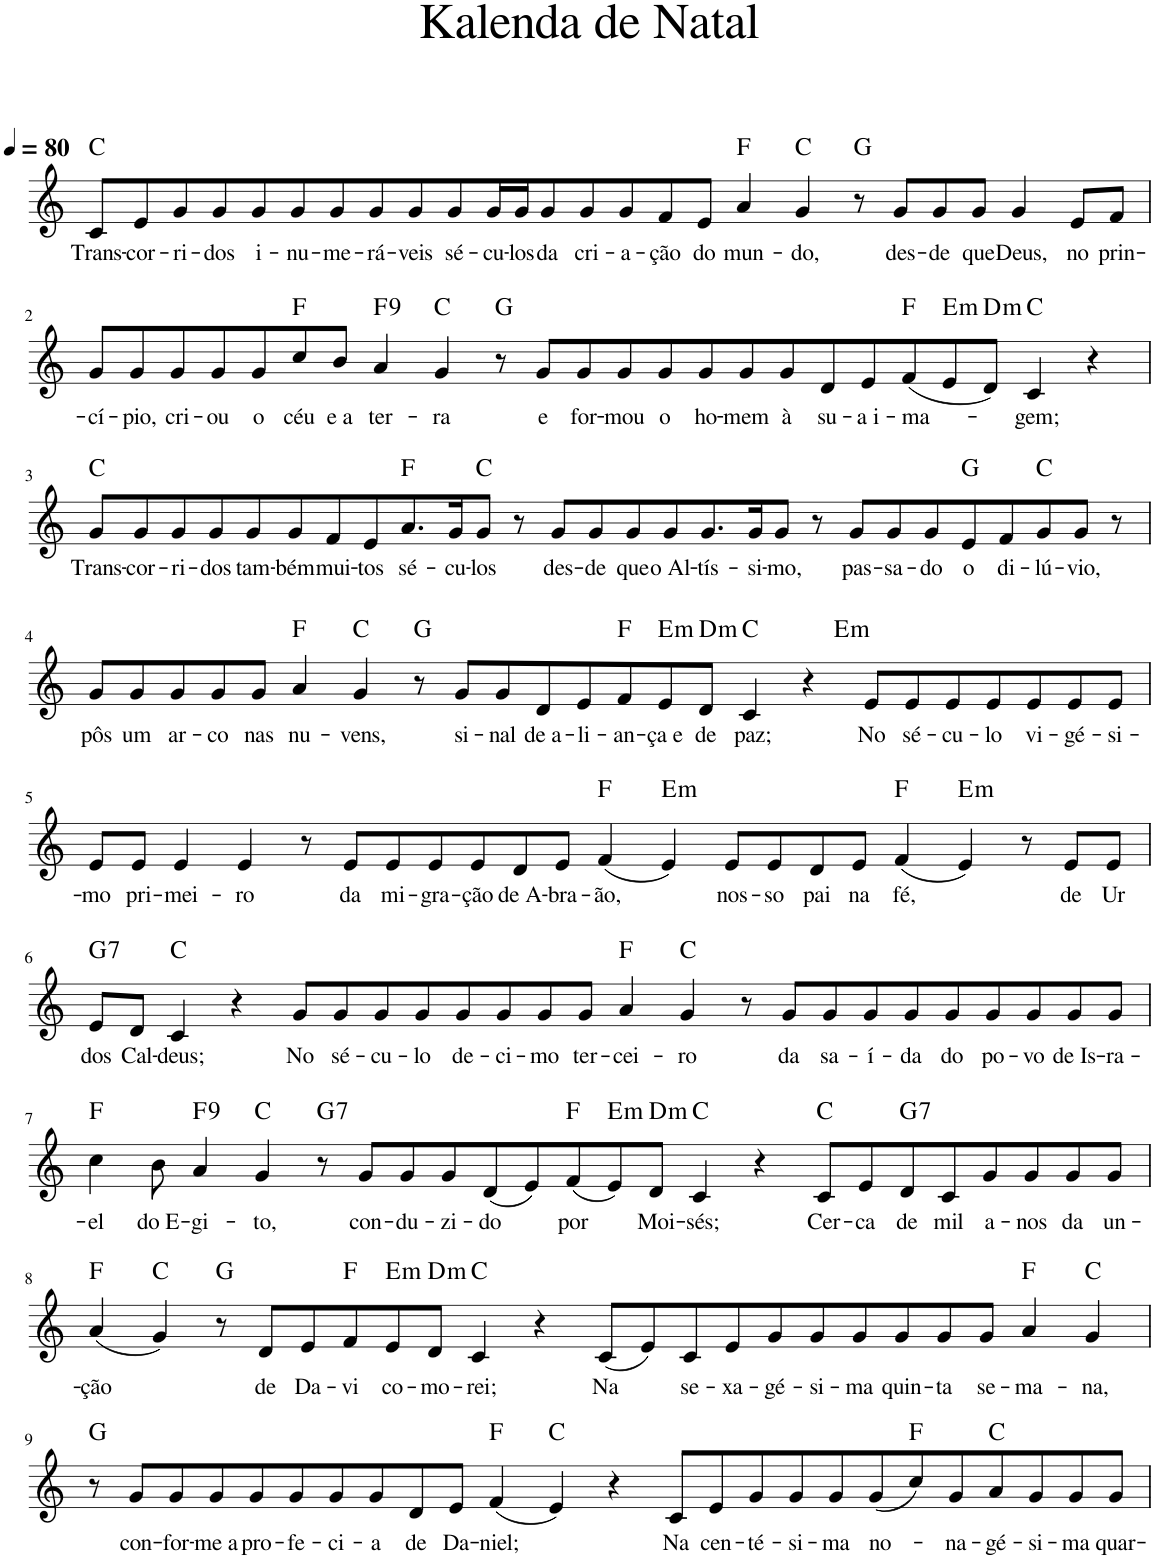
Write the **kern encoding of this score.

**kern	**text	**harte
*part1	*part1	*part1
*staff1	*staff1	*
*I"Voz	*	*
*I'Vo.	*	*
*clefG2	*	*
*k[]	*	*
*M14/4	*	*
*MM80	*	*
=1	=1	=1
!	!LO:LY:b	!
8c/L	Trans-	C:maj
!	!LO:LY:b	!
8e/	-cor-	.
!	!LO:LY:b	!
8g/	-ri-	.
!	!LO:LY:b	!
8g/	-dos	.
!	!LO:LY:b	!
8g/	i-	.
!	!LO:LY:b	!
8g/	-nu-	.
!	!LO:LY:b	!
8g/	-me-	.
!	!LO:LY:b	!
8g/	-rá-	.
!	!LO:LY:b	!
8g/	-veis	.
!	!LO:LY:b	!
8g/	sé-	.
!	!LO:LY:b	!
16g/L	-cu-	.
!	!LO:LY:b	!
16g/J	-los	.
!	!LO:LY:b	!
8g/	da	.
!	!LO:LY:b	!
8g/	cri-	.
!	!LO:LY:b	!
8g/	-a-	.
!	!LO:LY:b	!
8f/	-ção	.
!	!LO:LY:b	!
8e/J	do	.
!	!LO:LY:b	!
4a/	mun-	F:maj
!	!LO:LY:b	!
4g/	-do,	C:maj
8r	.	G:maj
!	!LO:LY:b	!
8g/L	des-	.
!	!LO:LY:b	!
8g/	-de	.
!	!LO:LY:b	!
8g/J	que	.
!	!LO:LY:b	!
4g/	Deus,	.
!	!LO:LY:b	!
8e/L	no	.
!	!LO:LY:b	!
8f/J	prin-	.
!!LO:LB:g=z
=2	=2	=2
!	!LO:LY:b	!
8g/L	-cí-	.
!	!LO:LY:b	!
8g/	-pio,	.
!	!LO:LY:b	!
8g/	cri-	.
!	!LO:LY:b	!
8g/	-ou	.
!	!LO:LY:b	!
8g/	o	.
!	!LO:LY:b	!
8cc/	céu	F:maj
!	!LO:LY:b	!
8b/J	e a	.
!	!LO:LY:b	!LO:H:kt=9
4a/	ter-	F:9
!	!LO:LY:b	!
4g/	-ra	C:maj
8r	.	G:maj
!	!LO:LY:b	!
8g/L	e	.
!	!LO:LY:b	!
8g/	for-	.
!	!LO:LY:b	!
8g/	-mou	.
!	!LO:LY:b	!
8g/	o	.
!	!LO:LY:b	!
8g/	ho-	.
!	!LO:LY:b	!
8g/	-mem	.
!	!LO:LY:b	!
8g/	à	.
!	!LO:LY:b	!
8d/	su-	.
!	!LO:LY:b	!
8e/	-a i-	.
!	!LO:LY:b	!
(8f/	-ma-	F:maj
!	!	!LO:H:kt=m
8e/	.	E:min
!	!	!LO:H:kt=m
8d/J)	.	D:min
!	!LO:LY:b	!
4c/	-gem;	C:maj
4r	.	.
!!LO:LB:g=z
=3	=3	=3
!	!LO:LY:b	!
8g/L	Trans-	C:maj
!	!LO:LY:b	!
8g/	-cor-	.
!	!LO:LY:b	!
8g/	-ri-	.
!	!LO:LY:b	!
8g/	-dos	.
!	!LO:LY:b	!
8g/	tam-	.
!	!LO:LY:b	!
8g/	-bém	.
!	!LO:LY:b	!
8f/	mui-	.
!	!LO:LY:b	!
8e/	-tos	.
!	!LO:LY:b	!
8.a/	sé-	F:maj
!	!LO:LY:b	!
16g/K	-cu-	.
!	!LO:LY:b	!
8g/J	-los	C:maj
8r	.	.
!	!LO:LY:b	!
8g/L	des-	.
!	!LO:LY:b	!
8g/	-de	.
!	!LO:LY:b	!
8g/	que	.
!	!LO:LY:b	!
8g/	o Al-	.
!	!LO:LY:b	!
8.g/	-tís-	.
!	!LO:LY:b	!
16g/K	-si-	.
!	!LO:LY:b	!
8g/J	-mo,	.
8r	.	.
!	!LO:LY:b	!
8g/L	pas-	.
!	!LO:LY:b	!
8g/	-sa-	.
!	!LO:LY:b	!
8g/	-do	.
!	!LO:LY:b	!
8e/	o	G:maj
!	!LO:LY:b	!
8f/	di-	.
!	!LO:LY:b	!
8g/	-lú-	C:maj
!	!LO:LY:b	!
8g/J	-vio,	.
8r	.	.
!!LO:LB:g=z
=4	=4	=4
!	!LO:LY:b	!
*^	*	*
8g/L	1ryy	pôs	.
!	!	!LO:LY:b	!
8g/	.	um	.
!	!	!LO:LY:b	!
8g/	.	ar-	.
!	!	!LO:LY:b	!
8g/	.	-co	.
!	!	!LO:LY:b	!
8g/J	.	nas	.
!	!	!LO:LY:b	!
4a/	.	nu-	F:maj
!	!	!LO:LY:b	!
4g/	.	-vens,	C:maj
.	1.ryy	.	.
8r	.	.	G:maj
!	!	!LO:LY:b	!
8g/L	.	si-	.
!	!	!LO:LY:b	!
8g/	.	-nal	.
!	!	!LO:LY:b	!
8d/	.	de a-	.
!	!	!LO:LY:b	!
8e/	.	-li-	.
!	!	!LO:LY:b	!
8f/	.	-an-	F:maj
!	!	!LO:LY:b	!LO:H:kt=m
8e/	.	-ça e	E:min
!	!	!LO:LY:b	!LO:H:kt=m
8d/J	.	de	D:min
!	!	!LO:LY:b	!
4c/	.	paz;	C:maj
4r	.	.	.
!	!	!	!LO:H:kt=m
.	1ryy	.	E:min
!	!	!LO:LY:b	!
8e/L	.	No	.
!	!	!LO:LY:b	!
8e/	.	sé-	.
!	!	!LO:LY:b	!
8e/	.	-cu-	.
!	!	!LO:LY:b	!
8e/	.	-lo	.
!	!	!LO:LY:b	!
8e/	.	vi-	.
!	!	!LO:LY:b	!
8e/	.	-gé-	.
!	!	!LO:LY:b	!
8e/J	.	-si-	.
!!LO:LB:g=z	!!
=5	=5	=5	=5
!	!	!LO:LY:b	!
*v	*v	*	*
8e/L	-mo	.
!	!LO:LY:b	!
8e/J	pri-	.
!	!LO:LY:b	!
4e/	-mei-	.
!	!LO:LY:b	!
4e/	-ro	.
8r	.	.
!	!LO:LY:b	!
8e/L	da	.
!	!LO:LY:b	!
8e/	mi-	.
!	!LO:LY:b	!
8e/	-gra-	.
!	!LO:LY:b	!
8e/	-ção	.
!	!LO:LY:b	!
8d/	de A-	.
!	!LO:LY:b	!
8e/J	-bra-	.
!	!LO:LY:b	!
(4f/	-ão,	F:maj
!	!	!LO:H:kt=m
4e/)	.	E:min
!	!LO:LY:b	!
8e/L	nos-	.
!	!LO:LY:b	!
8e/	-so	.
!	!LO:LY:b	!
8d/	pai	.
!	!LO:LY:b	!
8e/J	na	.
!	!LO:LY:b	!
(4f/	fé,	F:maj
!	!	!LO:H:kt=m
4e/)	.	E:min
8r	.	.
!	!LO:LY:b	!
8e/L	de	.
!	!LO:LY:b	!
8e/J	Ur	.
!!LO:LB:g=z
=6	=6	=6
!	!LO:LY:b	!LO:H:kt=7
8e/L	dos	G:7
!	!LO:LY:b	!
8d/J	Cal-	.
!	!LO:LY:b	!
4c/	-deus;	C:maj
4r	.	.
!	!LO:LY:b	!
8g/L	No	.
!	!LO:LY:b	!
8g/	sé-	.
!	!LO:LY:b	!
8g/	-cu-	.
!	!LO:LY:b	!
8g/	-lo	.
!	!LO:LY:b	!
8g/	de-	.
!	!LO:LY:b	!
8g/	-ci-	.
!	!LO:LY:b	!
8g/	-mo	.
!	!LO:LY:b	!
8g/J	ter-	.
!	!LO:LY:b	!
4a/	-cei-	F:maj
!	!LO:LY:b	!
4g/	-ro	C:maj
8r	.	.
!	!LO:LY:b	!
8g/L	da	.
!	!LO:LY:b	!
8g/	sa-	.
!	!LO:LY:b	!
8g/	-í-	.
!	!LO:LY:b	!
8g/	-da	.
!	!LO:LY:b	!
8g/	do	.
!	!LO:LY:b	!
8g/	po-	.
!	!LO:LY:b	!
8g/	-vo	.
!	!LO:LY:b	!
8g/	de Is-	.
!	!LO:LY:b	!
8g/J	-ra-	.
!!LO:LB:g=z
=7	=7	=7
!	!LO:LY:b	!
4cc\	-el	F:maj
!	!LO:LY:b	!
8b\	do E-	.
!	!LO:LY:b	!LO:H:kt=9
4a/	-gi-	F:9
!	!LO:LY:b	!
4g/	-to,	C:maj
!	!	!LO:H:kt=7
8r	.	G:7
!	!LO:LY:b	!
8g/L	con-	.
!	!LO:LY:b	!
8g/	-du-	.
!	!LO:LY:b	!
8g/	-zi-	.
!	!LO:LY:b	!
(8d/	-do	.
8e/)	.	.
!	!LO:LY:b	!
(8f/	por	F:maj
!	!	!LO:H:kt=m
8e/)	.	E:min
!	!LO:LY:b	!LO:H:kt=m
8d/J	Moi-	D:min
!	!LO:LY:b	!
4c/	-sés;	C:maj
4r	.	.
!	!LO:LY:b	!
8c/L	Cer-	C:maj
!	!LO:LY:b	!
8e/	-ca	.
!	!LO:LY:b	!LO:H:kt=7
8d/	de	G:7
!	!LO:LY:b	!
8c/	mil	.
!	!LO:LY:b	!
8g/	a-	.
!	!LO:LY:b	!
8g/	-nos	.
!	!LO:LY:b	!
8g/	da	.
!	!LO:LY:b	!
8g/J	un-	.
!!LO:LB:g=z
=8	=8	=8
!	!LO:LY:b	!
(4a/	-ção	F:maj
4g/)	.	C:maj
8r	.	G:maj
!	!LO:LY:b	!
8d/L	de	.
!	!LO:LY:b	!
8e/	Da-	.
!	!LO:LY:b	!
8f/	-vi	F:maj
!	!LO:LY:b	!LO:H:kt=m
8e/	co-	E:min
!	!LO:LY:b	!LO:H:kt=m
8d/J	-mo-	D:min
!	!LO:LY:b	!
4c/	-rei;	C:maj
4r	.	.
!	!LO:LY:b	!
(8c/L	Na	.
8e/)	.	.
!	!LO:LY:b	!
8c/	se-	.
!	!LO:LY:b	!
8e/	-xa-	.
!	!LO:LY:b	!
8g/	-gé-	.
!	!LO:LY:b	!
8g/	-si-	.
!	!LO:LY:b	!
8g/	-ma	.
!	!LO:LY:b	!
8g/	quin-	.
!	!LO:LY:b	!
8g/	-ta	.
!	!LO:LY:b	!
8g/J	se-	.
!	!LO:LY:b	!
4a/	-ma-	F:maj
!	!LO:LY:b	!
4g/	-na,	C:maj
!!LO:LB:g=z
=9	=9	=9
8r	.	G:maj
!	!LO:LY:b	!
8g/L	con-	.
!	!LO:LY:b	!
8g/	-for-	.
!	!LO:LY:b	!
8g/	-me a	.
!	!LO:LY:b	!
8g/	pro-	.
!	!LO:LY:b	!
8g/	-fe-	.
!	!LO:LY:b	!
8g/	-ci-	.
!	!LO:LY:b	!
8g/	-a	.
!	!LO:LY:b	!
8d/	de	.
!	!LO:LY:b	!
8e/J	Da-	.
!	!LO:LY:b	!
(4f/	-niel;	F:maj
4e/)	.	C:maj
4r	.	.
!	!LO:LY:b	!
8c/L	Na	.
!	!LO:LY:b	!
8e/	cen-	.
!	!LO:LY:b	!
8g/	-té-	.
!	!LO:LY:b	!
8g/	-si-	.
!	!LO:LY:b	!
8g/	-ma	.
!	!LO:LY:b	!
(8g/	no-	.
8cc/)	.	F:maj
!	!LO:LY:b	!
8g/	-na-	.
!	!LO:LY:b	!
8a/	-gé-	C:maj
!	!LO:LY:b	!
8g/	-si-	.
!	!LO:LY:b	!
8g/	-ma	.
!	!LO:LY:b	!
8g/J	quar-	.
=	=	=
*-	*-	*-
